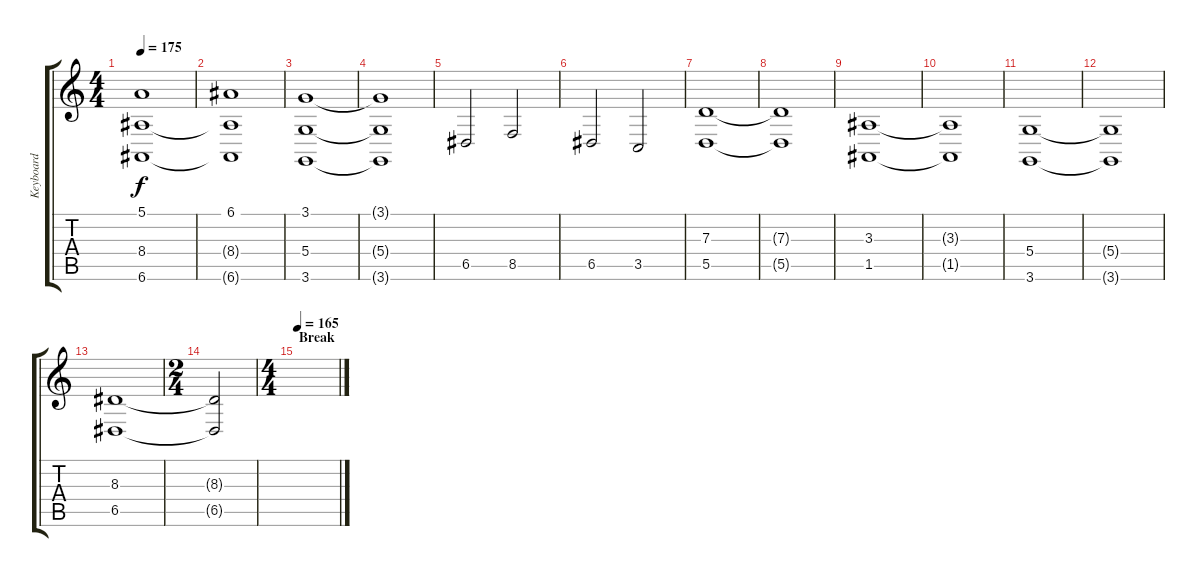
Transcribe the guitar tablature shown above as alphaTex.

\track ("Keyboard" "Keyboard") {instrument stringensemble1}
\staff {score tabs}
\tuning (E4 B3 G3 D3 A2 E2) {hide}
\ts (4 4)
\tempo 175
\clef g2
\ks c
(5.1 8.4 6.6).1{dy f} |
(6.1 8.4{t} 6.6{t}).1 |
(3.1 5.4 3.6).1 |
(3.1{t} 5.4{t} 3.6{t}).1 |
6.5.2 8.5.2 |
6.5.2 3.5.2 |
(7.3 5.5).1 |
(7.3{t} 5.5{t}).1 |
(3.3 1.5).1 |
(3.3{t} 1.5{t}).1 |
(5.4 3.6).1 |
(5.4{t} 3.6{t}).1 |
(8.3 6.5).1 |
\ts (2 4)
(8.3{t} 6.5{t}).2 |
\ts (4 4)
\section ("" "Break")
\tempo 165
